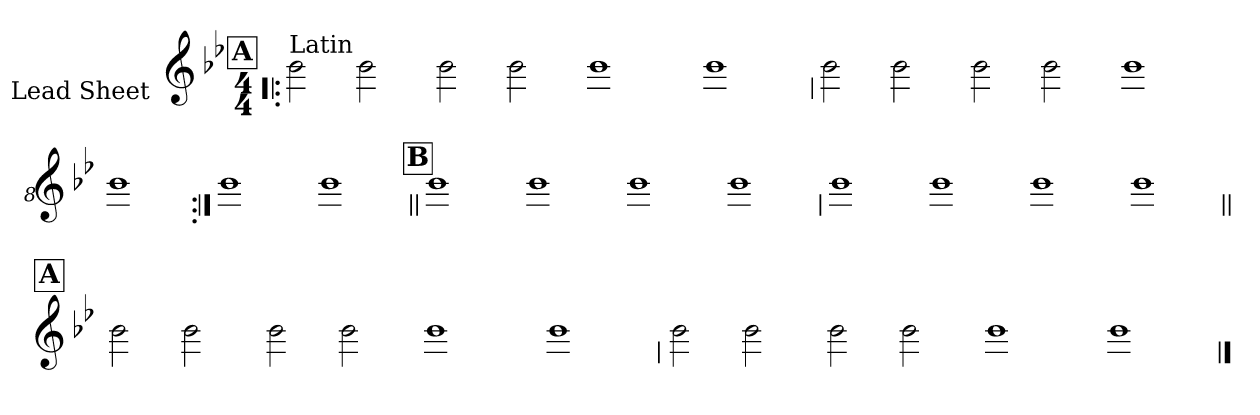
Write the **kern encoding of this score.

**kern
*part1
*staff1
*I"Lead Sheet
*stria0
*clefG2
*k[b-e-]
*g:
*M4/4
!!LO:REH:place=s1:a:t=A
=1!|:
!LO:TX:a:t=Latin
2b-
2b-
=2-
2b-
2b-
=3-
1b-
=4-
1b-
!!LO:LB:g=z
=5
2b-
2b-
=6-
2b-
2b-
=7-
1b-
=8-
1b-
!!LO:LB:g=z
=9:|!
1b-
=10-
1b-
!!LO:LB:g=z
!!LO:REH:place=s1:a:t=B
=11||
1b-
=12-
1b-
=13-
1b-
=14-
1b-
!!LO:LB:g=z
=15
1b-
=16-
1b-
=17-
1b-
=18-
1b-
!!LO:LB:g=z
!!LO:REH:place=s1:a:t=A
=19||
2b-
2b-
=20-
2b-
2b-
=21-
1b-
=22-
1b-
!!LO:LB:g=z
=23
2b-
2b-
=24-
2b-
2b-
=25-
1b-
=26-
1b-
==
*-
